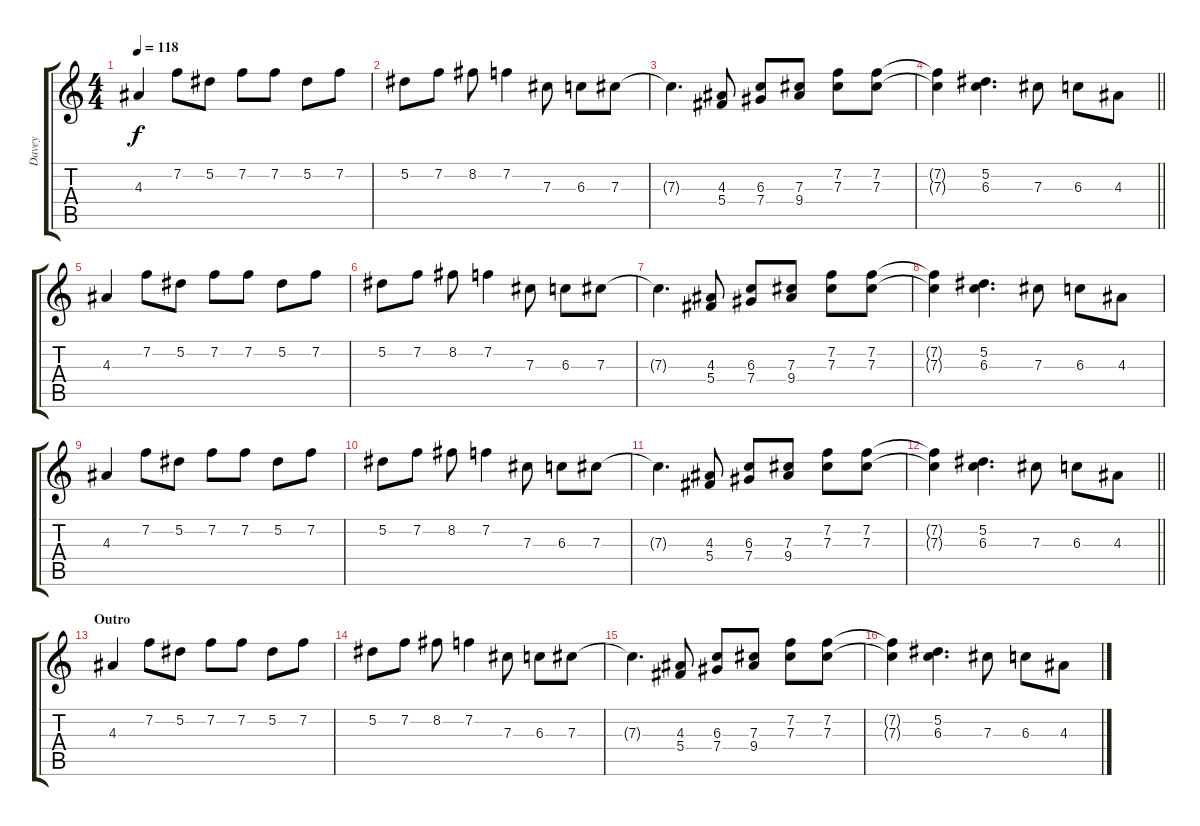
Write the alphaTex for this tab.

\track ("Davey" "Davey") {mute instrument contrabass}
\staff {score tabs}
\tuning (Eb4 Bb3 Gb3 Db3 Ab2 Eb2) {hide}
\ts (4 4)
\tempo 118
\clef g2
\ks c
4.3.4{dy f} 7.2.8 5.2.8 7.2.8 7.2.8 5.2.8 7.2.8 |
5.2.8 7.2.8 8.2.8 7.2.4 7.3.8 6.3.8 7.3.8 |
7.3{t}.4{d} (4.3 5.4).8 (6.3 7.4).8 (7.3 9.4).8 (7.2 7.3).8 (7.2 7.3).8 |
\barLineRight lightlight
(7.2{t} 7.3{t}).4 (5.2 6.3).4{d} 7.3.8 6.3.8 4.3.8 |
4.3.4 7.2.8 5.2.8 7.2.8 7.2.8 5.2.8 7.2.8 |
5.2.8 7.2.8 8.2.8 7.2.4 7.3.8 6.3.8 7.3.8 |
7.3{t}.4{d} (4.3 5.4).8 (6.3 7.4).8 (7.3 9.4).8 (7.2 7.3).8 (7.2 7.3).8 |
(7.2{t} 7.3{t}).4 (5.2 6.3).4{d} 7.3.8 6.3.8 4.3.8 |
4.3.4 7.2.8 5.2.8 7.2.8 7.2.8 5.2.8 7.2.8 |
5.2.8 7.2.8 8.2.8 7.2.4 7.3.8 6.3.8 7.3.8 |
7.3{t}.4{d} (4.3 5.4).8 (6.3 7.4).8 (7.3 9.4).8 (7.2 7.3).8 (7.2 7.3).8 |
\barLineRight lightlight
(7.2{t} 7.3{t}).4 (5.2 6.3).4{d} 7.3.8 6.3.8 4.3.8 |
\section ("" "Outro")
4.3.4 7.2.8 5.2.8 7.2.8 7.2.8 5.2.8 7.2.8 |
5.2.8 7.2.8 8.2.8 7.2.4 7.3.8 6.3.8 7.3.8 |
7.3{t}.4{d} (4.3 5.4).8 (6.3 7.4).8 (7.3 9.4).8 (7.2 7.3).8 (7.2 7.3).8 |
(7.2{t} 7.3{t}).4 (5.2 6.3).4{d} 7.3.8 6.3.8 4.3.8
